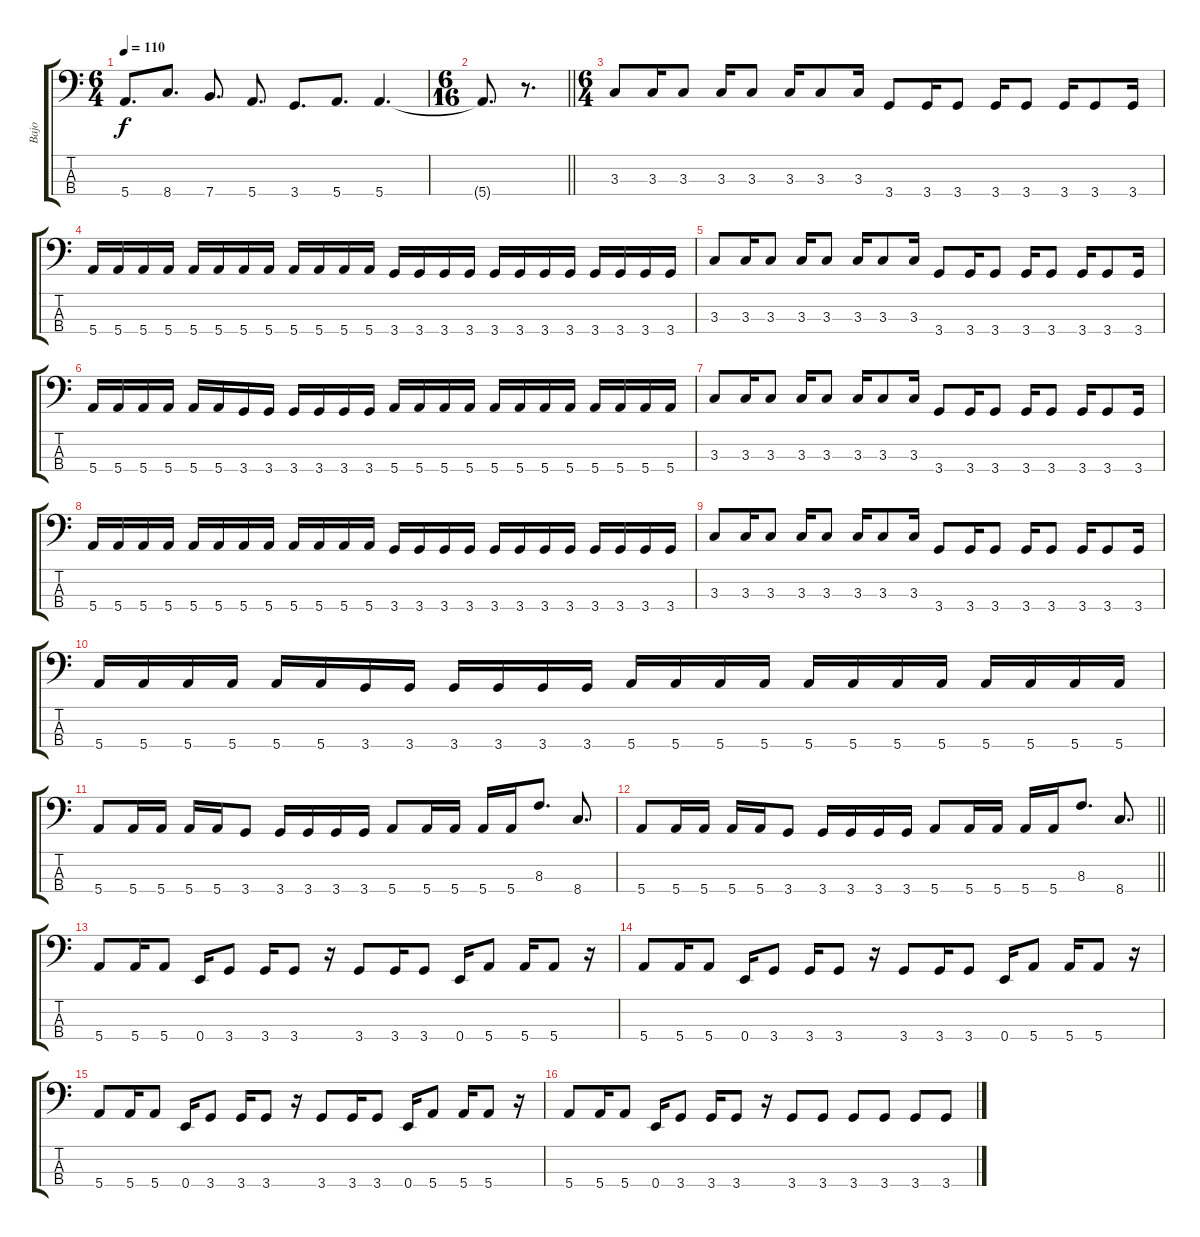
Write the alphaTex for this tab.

\track ("Bajo" "Bajo") {instrument electricbassfinger}
\staff {score tabs}
\tuning (G2 D2 A1 E1) {hide}
\ts (6 4)
\tempo 110
\clef f4
\ks c
5.4.8{d dy f} 8.4.8{d} 7.4.8{d} 5.4.8{d} 3.4.8{d} 5.4.8{d} 5.4.4{d} |
\ts (6 16)
\barLineRight lightlight
5.4{t}.8{d} r.8{d} |
\ts (6 4)
3.3.8 3.3.16 3.3.8 3.3.16 3.3.8 3.3.16 3.3.8 3.3.16 3.4.8 3.4.16 3.4.8 3.4.16 3.4.8 3.4.16 3.4.8 3.4.16 |
5.4.16 5.4.16 5.4.16 5.4.16 5.4.16 5.4.16 5.4.16 5.4.16 5.4.16 5.4.16 5.4.16 5.4.16 3.4.16 3.4.16 3.4.16 3.4.16 3.4.16 3.4.16 3.4.16 3.4.16 3.4.16 3.4.16 3.4.16 3.4.16 |
3.3.8 3.3.16 3.3.8 3.3.16 3.3.8 3.3.16 3.3.8 3.3.16 3.4.8 3.4.16 3.4.8 3.4.16 3.4.8 3.4.16 3.4.8 3.4.16 |
5.4.16 5.4.16 5.4.16 5.4.16 5.4.16 5.4.16 3.4.16 3.4.16 3.4.16 3.4.16 3.4.16 3.4.16 5.4.16 5.4.16 5.4.16 5.4.16 5.4.16 5.4.16 5.4.16 5.4.16 5.4.16 5.4.16 5.4.16 5.4.16 |
3.3.8 3.3.16 3.3.8 3.3.16 3.3.8 3.3.16 3.3.8 3.3.16 3.4.8 3.4.16 3.4.8 3.4.16 3.4.8 3.4.16 3.4.8 3.4.16 |
5.4.16 5.4.16 5.4.16 5.4.16 5.4.16 5.4.16 5.4.16 5.4.16 5.4.16 5.4.16 5.4.16 5.4.16 3.4.16 3.4.16 3.4.16 3.4.16 3.4.16 3.4.16 3.4.16 3.4.16 3.4.16 3.4.16 3.4.16 3.4.16 |
3.3.8 3.3.16 3.3.8 3.3.16 3.3.8 3.3.16 3.3.8 3.3.16 3.4.8 3.4.16 3.4.8 3.4.16 3.4.8 3.4.16 3.4.8 3.4.16 |
5.4.16 5.4.16 5.4.16 5.4.16 5.4.16 5.4.16 3.4.16 3.4.16 3.4.16 3.4.16 3.4.16 3.4.16 5.4.16 5.4.16 5.4.16 5.4.16 5.4.16 5.4.16 5.4.16 5.4.16 5.4.16 5.4.16 5.4.16 5.4.16 |
5.4.8 5.4.16 5.4.16 5.4.16 5.4.16 3.4.8 3.4.16 3.4.16 3.4.16 3.4.16 5.4.8 5.4.16 5.4.16 5.4.16 5.4.16 8.3.8{d} 8.4.8{d} |
\barLineRight lightlight
5.4.8 5.4.16 5.4.16 5.4.16 5.4.16 3.4.8 3.4.16 3.4.16 3.4.16 3.4.16 5.4.8 5.4.16 5.4.16 5.4.16 5.4.16 8.3.8{d} 8.4.8{d} |
5.4.8 5.4.16 5.4.8 0.4.16 3.4.8 3.4.16 3.4.8 r.16 3.4.8 3.4.16 3.4.8 0.4.16 5.4.8 5.4.16 5.4.8 r.16 |
5.4.8 5.4.16 5.4.8 0.4.16 3.4.8 3.4.16 3.4.8 r.16 3.4.8 3.4.16 3.4.8 0.4.16 5.4.8 5.4.16 5.4.8 r.16 |
5.4.8 5.4.16 5.4.8 0.4.16 3.4.8 3.4.16 3.4.8 r.16 3.4.8 3.4.16 3.4.8 0.4.16 5.4.8 5.4.16 5.4.8 r.16 |
5.4.8 5.4.16 5.4.8 0.4.16 3.4.8 3.4.16 3.4.8 r.16 3.4.8 3.4.8 3.4.8 3.4.8 3.4.8 3.4.8
